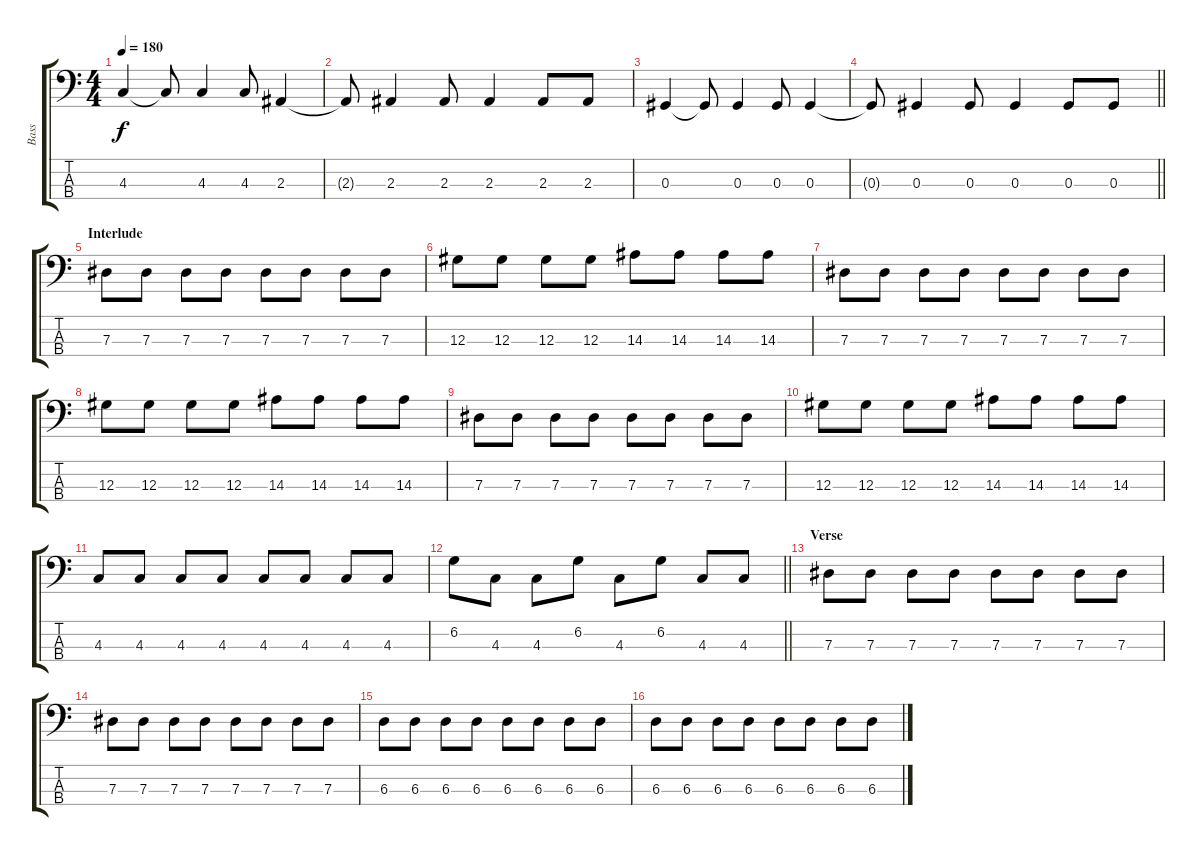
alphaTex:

\track ("Bass" "Bass") {instrument electricbassfinger}
\staff {score tabs}
\tuning (Gb2 Db2 Ab1 Eb1) {hide}
\ts (4 4)
\tempo 180
\clef f4
\ks c
4.3.4{dy f} 4.3{t}.8 4.3.4 4.3.8 2.3.4 |
2.3{t}.8 2.3.4 2.3.8 2.3.4 2.3.8 2.3.8 |
0.3.4 0.3{t}.8 0.3.4 0.3.8 0.3.4 |
\barLineRight lightlight
0.3{t}.8 0.3.4 0.3.8 0.3.4 0.3.8 0.3.8 |
\section ("" "Interlude")
7.3.8 7.3.8 7.3.8 7.3.8 7.3.8 7.3.8 7.3.8 7.3.8 |
12.3.8 12.3.8 12.3.8 12.3.8 14.3.8 14.3.8 14.3.8 14.3.8 |
7.3.8 7.3.8 7.3.8 7.3.8 7.3.8 7.3.8 7.3.8 7.3.8 |
12.3.8 12.3.8 12.3.8 12.3.8 14.3.8 14.3.8 14.3.8 14.3.8 |
7.3.8 7.3.8 7.3.8 7.3.8 7.3.8 7.3.8 7.3.8 7.3.8 |
12.3.8 12.3.8 12.3.8 12.3.8 14.3.8 14.3.8 14.3.8 14.3.8 |
4.3.8 4.3.8 4.3.8 4.3.8 4.3.8 4.3.8 4.3.8 4.3.8 |
\barLineRight lightlight
6.2.8 4.3.8 4.3.8 6.2.8 4.3.8 6.2.8 4.3.8 4.3.8 |
\section ("" "Verse")
7.3.8 7.3.8 7.3.8 7.3.8 7.3.8 7.3.8 7.3.8 7.3.8 |
7.3.8 7.3.8 7.3.8 7.3.8 7.3.8 7.3.8 7.3.8 7.3.8 |
6.3.8 6.3.8 6.3.8 6.3.8 6.3.8 6.3.8 6.3.8 6.3.8 |
6.3.8 6.3.8 6.3.8 6.3.8 6.3.8 6.3.8 6.3.8 6.3.8
